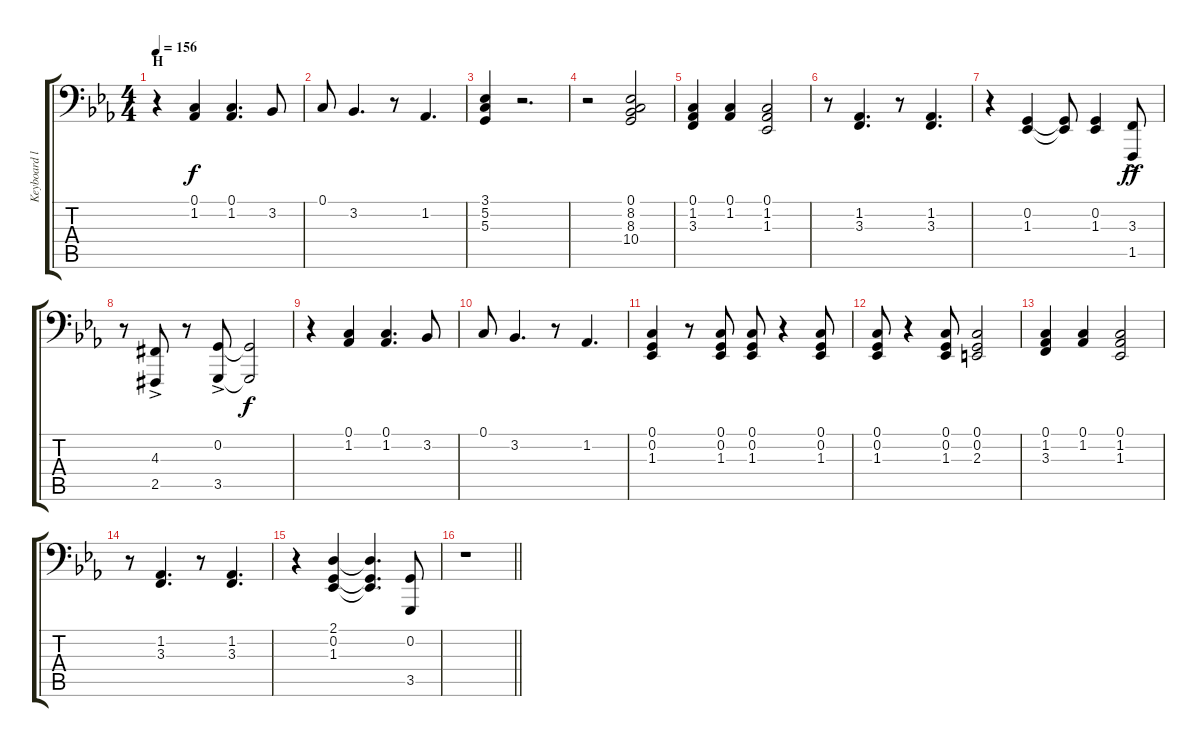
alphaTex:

\track ("Keyboard left hand" "Keyboard l") {instrument brightacousticpiano}
\staff {score tabs}
\tuning (C3 G2 D2 A1 E1 B0) {hide}
\ts (4 4)
\section ("" "H")
\tempo 156
\clef f4
\ks eb
r.4{dy f} (0.1 1.2).4 (0.1 1.2).4{d} 3.2.8 |
0.1.8 3.2.4{d} r.8 1.2.4{d} |
(3.1 5.2 5.3).4 r.2{d} |
r.2 (0.1 8.2 8.3 10.4).2 |
(0.1 1.2 3.3).4 (0.1 1.2).4 (0.1 1.2 1.3).2 |
r.8 (1.2 3.3).4{d} r.8 (1.2 3.3).4{d} |
r.4 (0.2 1.3).4 (0.2{t} 1.3{t}).8 (0.2 1.3).4 (3.3{ac} 1.5{ac}).8{dy ff} |
r.8 (4.3{ac acc #} 2.5{ac acc #}).8 r.8 (0.2{ac} 3.5{ac}).8 (0.2{t} 3.5{t}).2{dy f} |
r.4 (0.1 1.2).4 (0.1 1.2).4{d} 3.2.8 |
0.1.8 3.2.4{d} r.8 1.2.4{d} |
(0.1 0.2 1.3).4 r.8 (0.1 0.2 1.3).8 (0.1 0.2 1.3).8 r.4 (0.1 0.2 1.3).8 |
(0.1 0.2 1.3).8 r.4 (0.1 0.2 1.3).8 (0.1 0.2 2.3).2 |
(0.1 1.2 3.3).4 (0.1 1.2).4 (0.1 1.2 1.3).2 |
r.8 (1.2 3.3).4{d} r.8 (1.2 3.3).4{d} |
r.4 (2.1 0.2 1.3).4 (2.1{t} 0.2{t} 1.3{t}).4{d} (0.2 3.5).8 |
\barLineRight lightlight
r.1
